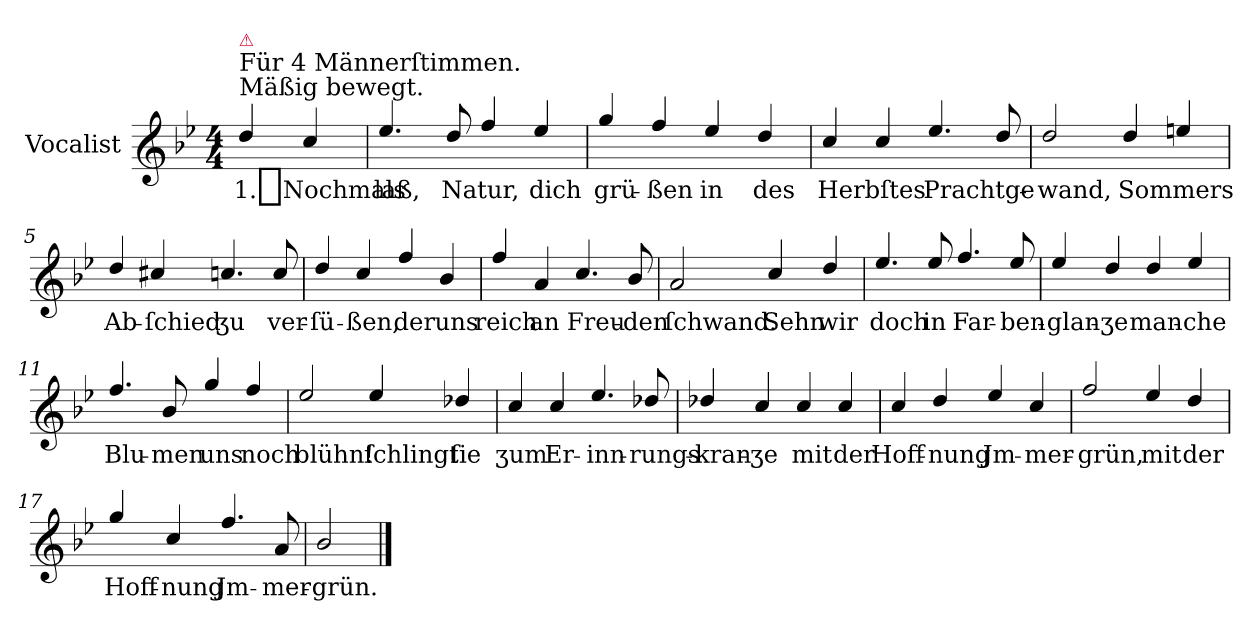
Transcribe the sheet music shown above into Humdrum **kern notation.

**kern	**text
*part1	*part1
*staff1	*staff1
*I"Vocalist	*
*k[b-e-]	*
*B-:	*
*M4/4	*
=	=
!LO:TX:a:t=Mäßig bewegt.	!
!LO:TX:a:t=Für 4 Männerſtimmen.	!
!LO:TX:a:color=crimson:t=⚠	!
4dd/	1._Nochmals
4cc/	.
=1	=1
4.ee-/	laß,
8dd/	Natur,
4ff/	.
4ee-/	dich
=2	=2
4gg/	grü-
4ff/	-ßen
4ee-/	in
4dd/	des
=3	=3
4cc/	Herbſtes
4cc/	.
4.ee-/	Prachtge-
8dd/	.
=4	=4
2dd/	-wand,
4dd/	Sommers
4een/	.
=5	=5
4dd/	Ab-
4cc#X/	-ſchied
4.ccn/	ʒu
8cc/	ver-
=6	=6
4dd/	-ſü-
4cc/	-ßen,
4ff/	der
4b-/	uns
=7	=7
4ff/	reich
4a	an
4.cc/	Freu-
8b-/	-den
=8	=8
2a/	ſchwand.
4cc/	Sehn
4dd/	wir
=9	=9
4.ee-/	doch
8ee-/	in
4.ff/	Far-
8ee-/	-ben-
=10	=10
4ee-/	-glan-
4dd/	-ʒe
4dd/	man-
4ee-/	-che
=11	=11
4.ff/	Blu-
8b-/	-men
4gg/	uns
4ff/	noch
=12	=12
2ee-/	blühn!
4ee-/	ſchlingt
4dd-X/	ſie
=13	=13
4cc/	ʒum
4cc/	Er-
4.ee-/	-inn-
8dd-X/	-rungs-
=14	=14
4dd-X/	-kran-
4cc/	-ʒe
4cc/	mit
4cc/	der
=15	=15
4cc/	Hoff-
4dd/	-nung
4ee-/	Jm-
4cc/	-mer-
=16	=16
2ff/	-grün,
4ee-/	mit
4dd/	der
=17	=17
4gg/	Hoff-
4cc/	-nung
4.ff/	Jm-
8a	-mer-
=18	=18
2b-/	-grün.
==	==
*-	*-
